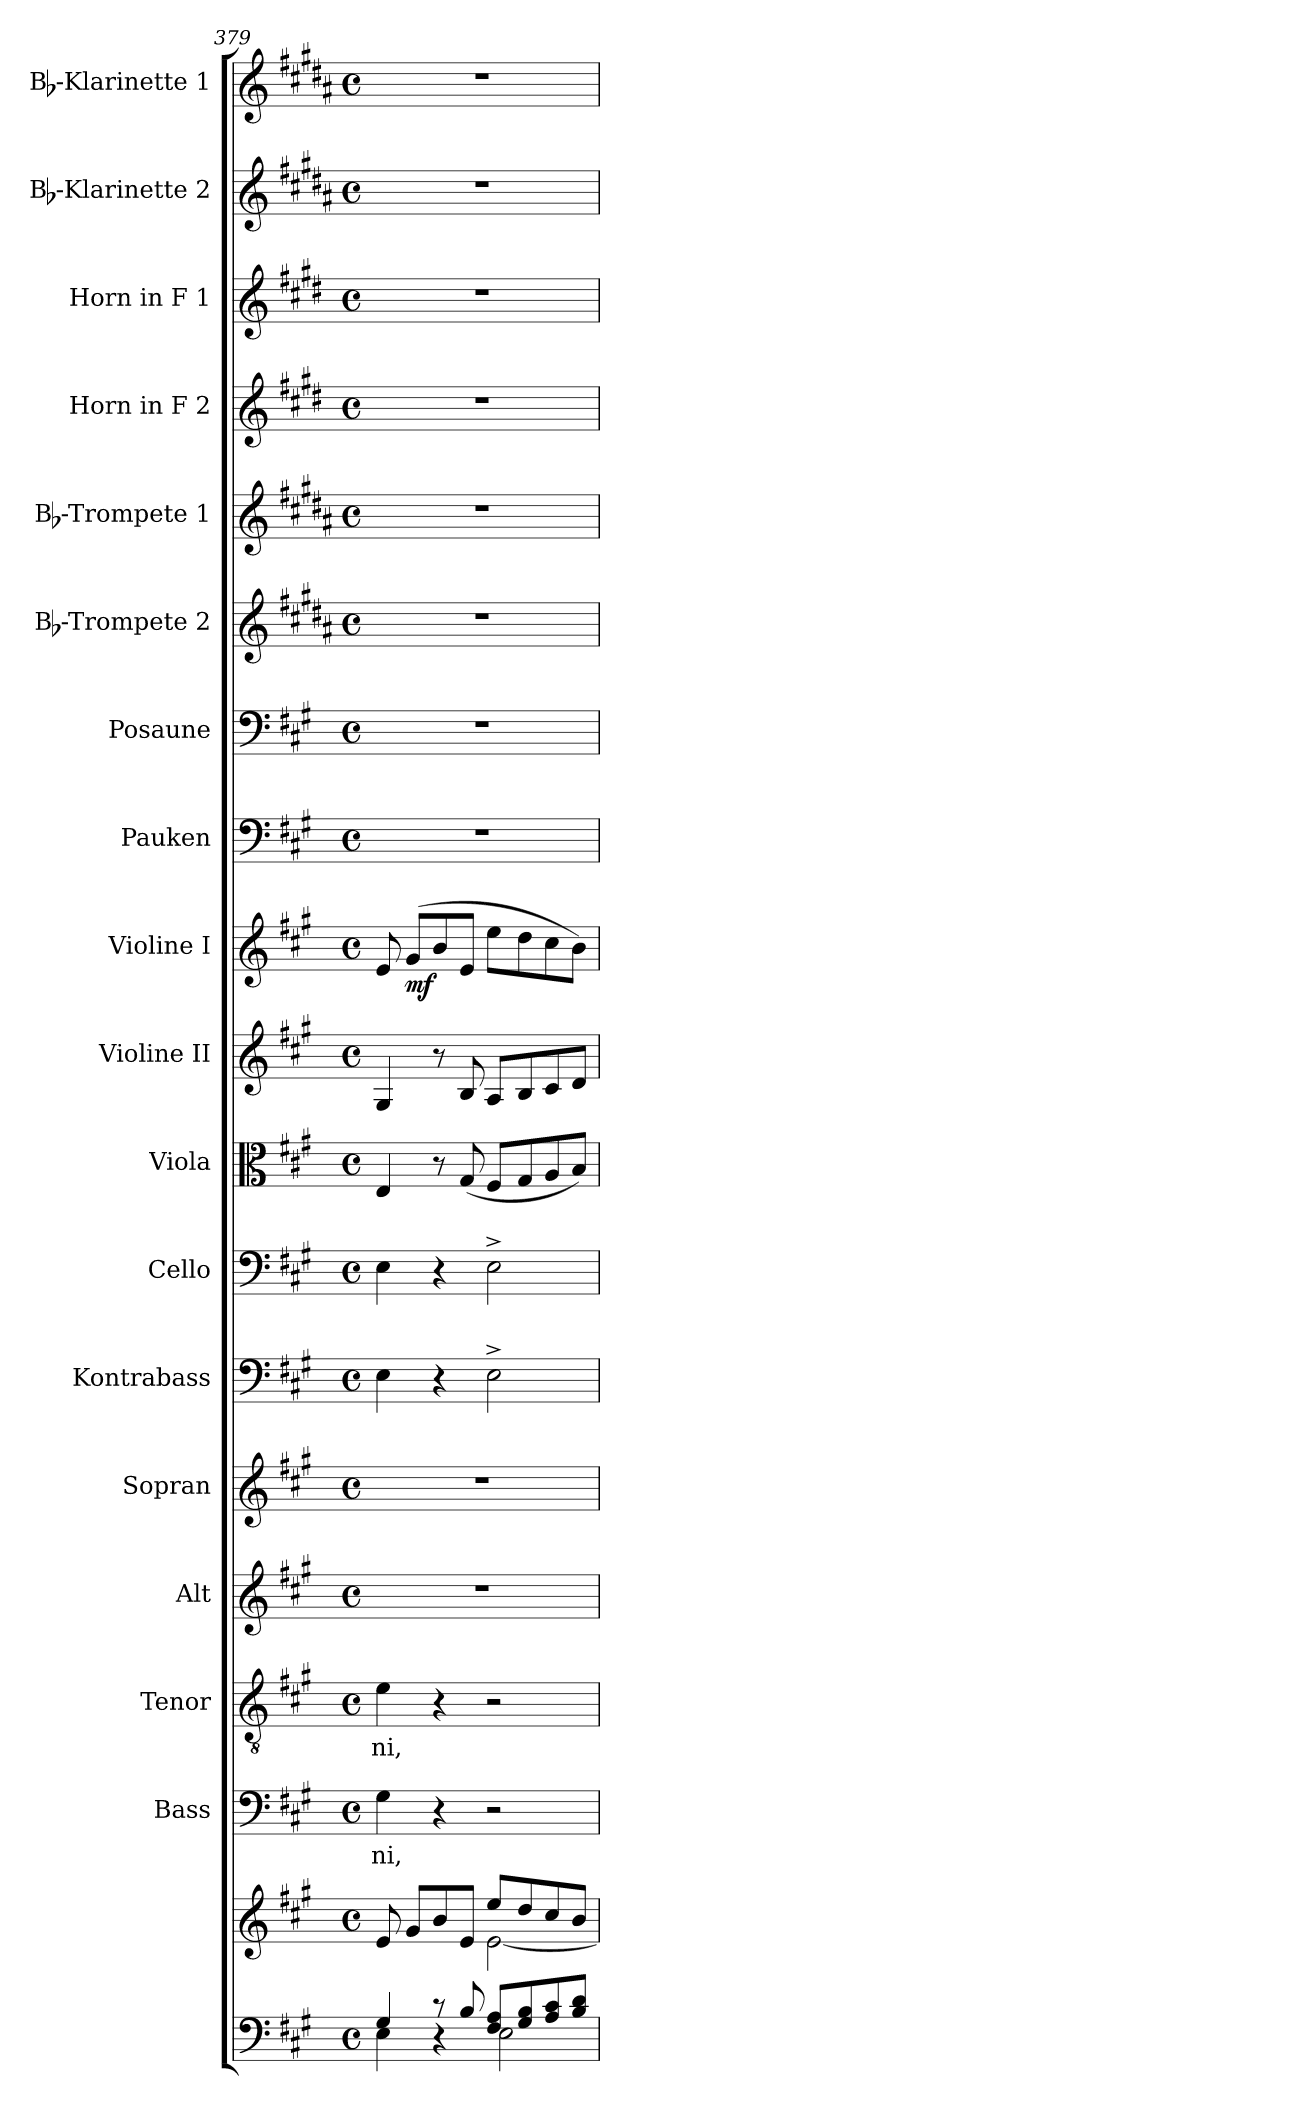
**kern	**kern	**kern	**text	**kern	**text	**kern	**kern	**kern	**kern	**kern	**kern	**kern	**dynam	**kern	**kern	**kern	**kern	**kern	**kern	**kern	**kern
*part18	*part18	*part17	*part17	*part16	*part16	*part15	*part14	*part13	*part12	*part11	*part10	*part9	*part9	*part8	*part7	*part6	*part5	*part4	*part3	*part2	*part1
*staff19	*staff18	*staff17	*staff17	*staff16	*staff16	*staff15	*staff14	*staff13	*staff12	*staff11	*staff10	*staff9	*staff9	*staff8	*staff7	*staff6	*staff5	*staff4	*staff3	*staff2	*staff1
*	*	*I"Bass	*	*I"Tenor	*	*I"Alt	*I"Sopran	*I"Kontrabass	*I"Cello	*I"Viola	*I"Violine II	*I"Violine I	*	*I"Pauken	*I"Posaune	*I"Bb-Trompete 2	*I"Bb-Trompete 1	*I"Horn in F 2	*I"Horn in F 1	*I"Bb-Klarinette 2	*I"Bb-Klarinette 1
*	*	*I'B.	*	*I'T.	*	*I'A.	*I'S.	*I'Kb.	*	*I'Vla.	*I'Vl. II	*I'Vl. I	*	*I'Pk.	*I'Pos.	*I'Bb Trp. 2	*I'Bb Trp. 1	*	*	*I'Bb Kl. 2	*I'Bb Kl. 1
*clefF4	*clefG2	*clefF4	*	*clefGv2	*	*clefG2	*clefG2	*clefF4	*clefF4	*clefC3	*clefG2	*clefG2	*	*clefF4	*clefF4	*clefG2	*clefG2	*clefG2	*clefG2	*clefG2	*clefG2
*	*	*	*	*	*	*	*	*ITrd7c12	*	*	*	*	*	*	*	*ITrd1c2	*ITrd1c2	*ITrd4c7	*ITrd4c7	*ITrd1c2	*ITrd1c2
*k[f#c#g#]	*k[f#c#g#]	*k[f#c#g#]	*	*k[f#c#g#]	*	*k[f#c#g#]	*k[f#c#g#]	*k[f#c#g#]	*k[f#c#g#]	*k[f#c#g#]	*k[f#c#g#]	*k[f#c#g#]	*	*k[f#c#g#]	*k[f#c#g#]	*k[f#c#g#]	*k[f#c#g#]	*k[f#c#g#]	*k[f#c#g#]	*k[f#c#g#]	*k[f#c#g#]
*A:	*A:	*A:	*	*A:	*	*A:	*A:	*A:	*A:	*A:	*A:	*A:	*	*A:	*A:	*A:	*A:	*A:	*A:	*A:	*A:
*M4/4	*M4/4	*M4/4	*	*M4/4	*	*M4/4	*M4/4	*M4/4	*M4/4	*M4/4	*M4/4	*M4/4	*	*M4/4	*M4/4	*M4/4	*M4/4	*M4/4	*M4/4	*M4/4	*M4/4
*met(c)	*met(c)	*met(c)	*	*met(c)	*	*met(c)	*met(c)	*met(c)	*met(c)	*met(c)	*met(c)	*met(c)	*	*met(c)	*met(c)	*met(c)	*met(c)	*met(c)	*met(c)	*met(c)	*met(c)
=379	=379	=379	=379	=379	=379	=379	=379	=379	=379	=379	=379	=379	=379	=379	=379	=379	=379	=379	=379	=379	=379
*^	*^	*	*	*	*	*	*	*	*	*	*	*	*	*	*	*	*	*	*	*	*
!	!	!	!	!	!LO:LY:b	!	!LO:LY:b	!	!	!	!	!	!	!	!	!	!	!	!	!	!	!	!
4G#/	4E\	8e/	2ryy	4G#\	-ni,	4e\	-ni,	1r	1r	4EE\	4E\	4E/	4G#/	8e/	.	1r	1r	1r	1r	1r	1r	1r	1r
!	!	!	!	!	!	!	!	!	!	!	!	!	!	!	!LO:DY:b	!	!	!	!	!	!	!	!
.	.	8g#/L	.	.	.	.	.	.	.	.	.	.	.	(>8g#/L	mf	.	.	.	.	.	.	.	.
8rc	4rC	8b/	.	4r	.	4r	.	.	.	4r	4r	8r	8r	8b/	.	.	.	.	.	.	.	.	.
8B/	.	8e/J	.	.	.	.	.	.	.	.	.	(<8G#/	8B/	8e/J	.	.	.	.	.	.	.	.	.
8F#/ 8A/L	2E\	8ee/L	[<2e\	2r	.	2r	.	.	.	2EE^>\	2E^>\	8F#/L	8A/L	8ee\L	.	.	.	.	.	.	.	.	.
8G#/ 8B/	.	8dd/	.	.	.	.	.	.	.	.	.	8G#/	8B/	8dd\	.	.	.	.	.	.	.	.	.
8A/ 8c#/	.	8cc#/	.	.	.	.	.	.	.	.	.	8A/	8c#/	8cc#\	.	.	.	.	.	.	.	.	.
8B/ 8d/J	.	8b/J	.	.	.	.	.	.	.	.	.	8B/J)	8d/J	8b\J)	.	.	.	.	.	.	.	.	.
*v	*v	*	*	*	*	*	*	*	*	*	*	*	*	*	*	*	*	*	*	*	*	*	*
*	*v	*v	*	*	*	*	*	*	*	*	*	*	*	*	*	*	*	*	*	*	*	*
=	=	=	=	=	=	=	=	=	=	=	=	=	=	=	=	=	=	=	=	=	=
*-	*-	*-	*-	*-	*-	*-	*-	*-	*-	*-	*-	*-	*-	*-	*-	*-	*-	*-	*-	*-	*-
